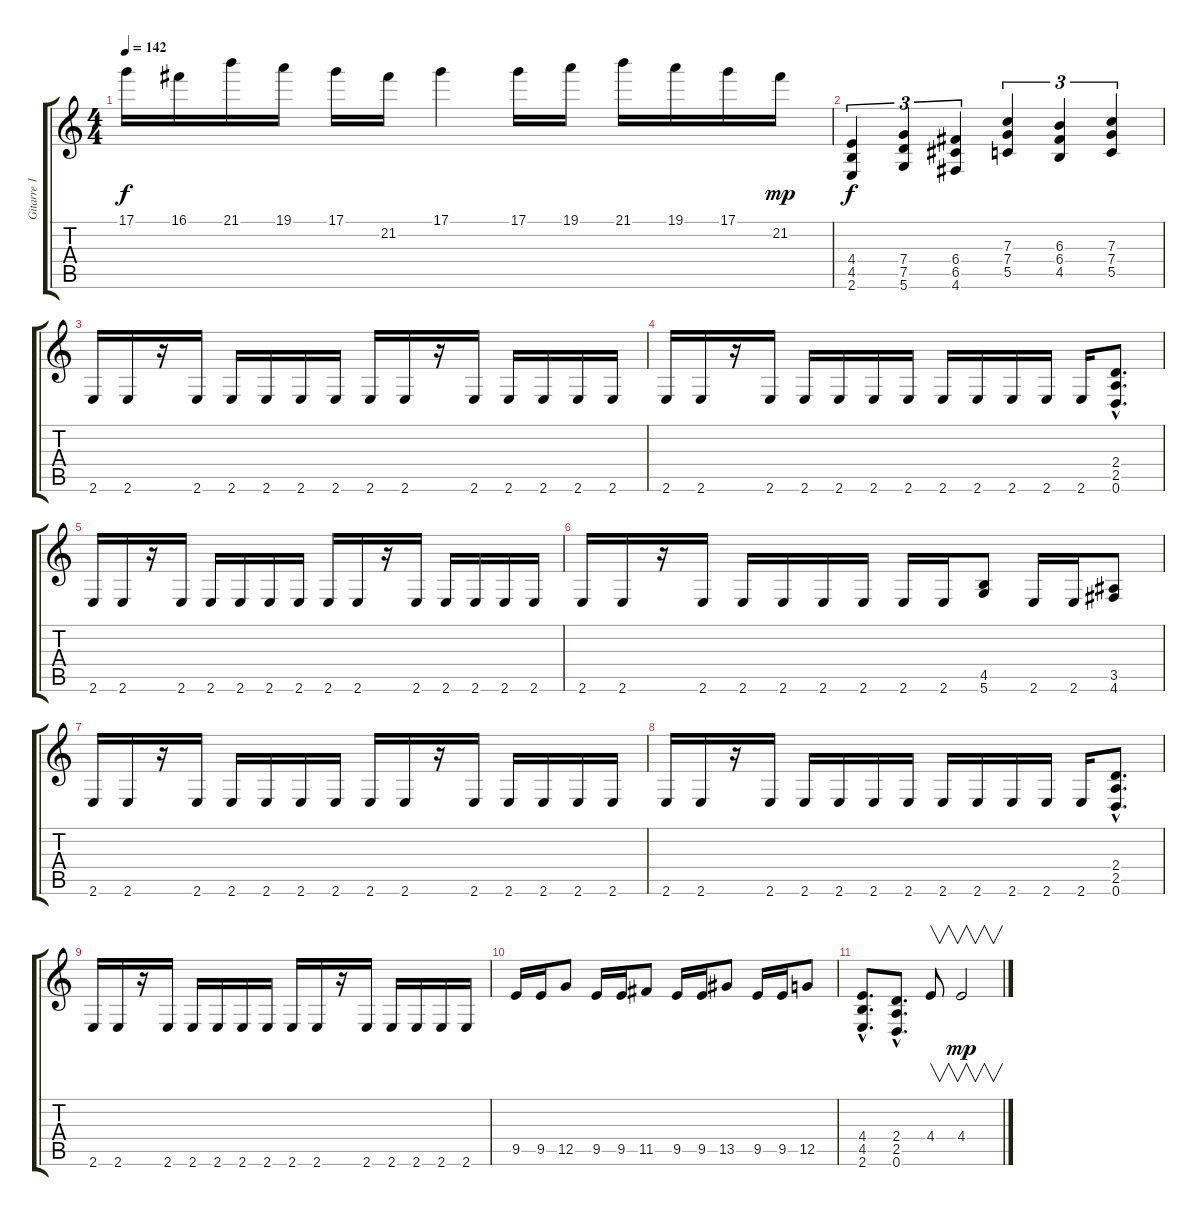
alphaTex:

\track ("Gitarre 1" "Gitarre 1") {instrument overdrivenguitar}
\staff {score tabs}
\tuning (D4 A3 F3 C3 G2 D2) {hide}
\ts (4 4)
\tempo 142
\clef g2
\ks c
17.1.16{dy f} 16.1.16 21.1.16 19.1.16 17.1.16 21.2.16 17.1.4 17.1.16 19.1.16 21.1.16 19.1.16 17.1.16 21.2.16{dy mp} |
(4.4 4.5 2.6).4{tu (3 2) dy f} (7.4 7.5 5.6).4{tu (3 2)} (6.4 6.5 4.6).4{tu (3 2)} (7.3 7.4 5.5).4{tu (3 2)} (6.3 6.4 4.5).4{tu (3 2)} (7.3 7.4 5.5).4{tu (3 2)} |
2.6.16 2.6.16 r.16 2.6.16 2.6.16 2.6.16 2.6.16 2.6.16 2.6.16 2.6.16 r.16 2.6.16 2.6.16 2.6.16 2.6.16 2.6.16 |
2.6.16 2.6.16 r.16 2.6.16 2.6.16 2.6.16 2.6.16 2.6.16 2.6.16 2.6.16 2.6.16 2.6.16 2.6.16 (2.4{hac} 2.5{hac} 0.6{hac}).8{d} |
2.6.16 2.6.16 r.16 2.6.16 2.6.16 2.6.16 2.6.16 2.6.16 2.6.16 2.6.16 r.16 2.6.16 2.6.16 2.6.16 2.6.16 2.6.16 |
2.6.16 2.6.16 r.16 2.6.16 2.6.16 2.6.16 2.6.16 2.6.16 2.6.16 2.6.16 (4.5 5.6).8 2.6.16 2.6.16 (3.5 4.6).8 |
2.6.16 2.6.16 r.16 2.6.16 2.6.16 2.6.16 2.6.16 2.6.16 2.6.16 2.6.16 r.16 2.6.16 2.6.16 2.6.16 2.6.16 2.6.16 |
2.6.16 2.6.16 r.16 2.6.16 2.6.16 2.6.16 2.6.16 2.6.16 2.6.16 2.6.16 2.6.16 2.6.16 2.6.16 (2.4{hac} 2.5{hac} 0.6{hac}).8{d} |
2.6.16 2.6.16 r.16 2.6.16 2.6.16 2.6.16 2.6.16 2.6.16 2.6.16 2.6.16 r.16 2.6.16 2.6.16 2.6.16 2.6.16 2.6.16 |
9.5.16 9.5.16 12.5.8 9.5.16 9.5.16 11.5.8 9.5.16 9.5.16 13.5.8 9.5.16 9.5.16 12.5.8 |
(4.4{hac} 4.5{hac} 2.6{hac}).8{d} (2.4{hac} 2.5{hac} 0.6{hac}).8{d} 4.4.8{v} 4.4.2{v dy mp}
